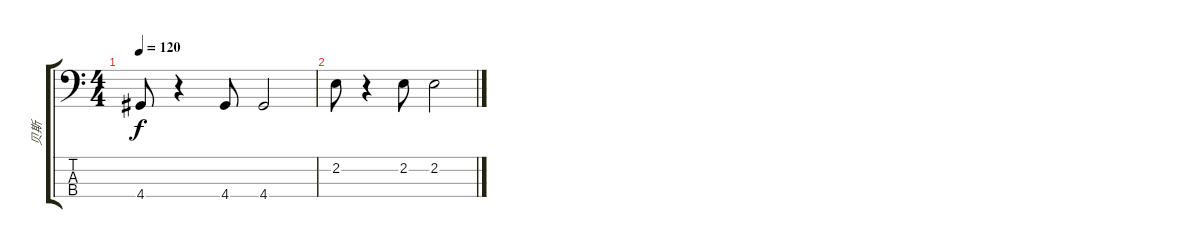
\track ("贝斯" "贝斯") {instrument electricbassfinger}
\staff {score tabs}
\tuning (G2 D2 A1 E1) {hide}
\ts (4 4)
\tempo 120
\clef f4
\ks c
4.4.8{dy f} r.4 4.4.8 4.4.2 |
2.2.8 r.4 2.2.8 2.2.2
